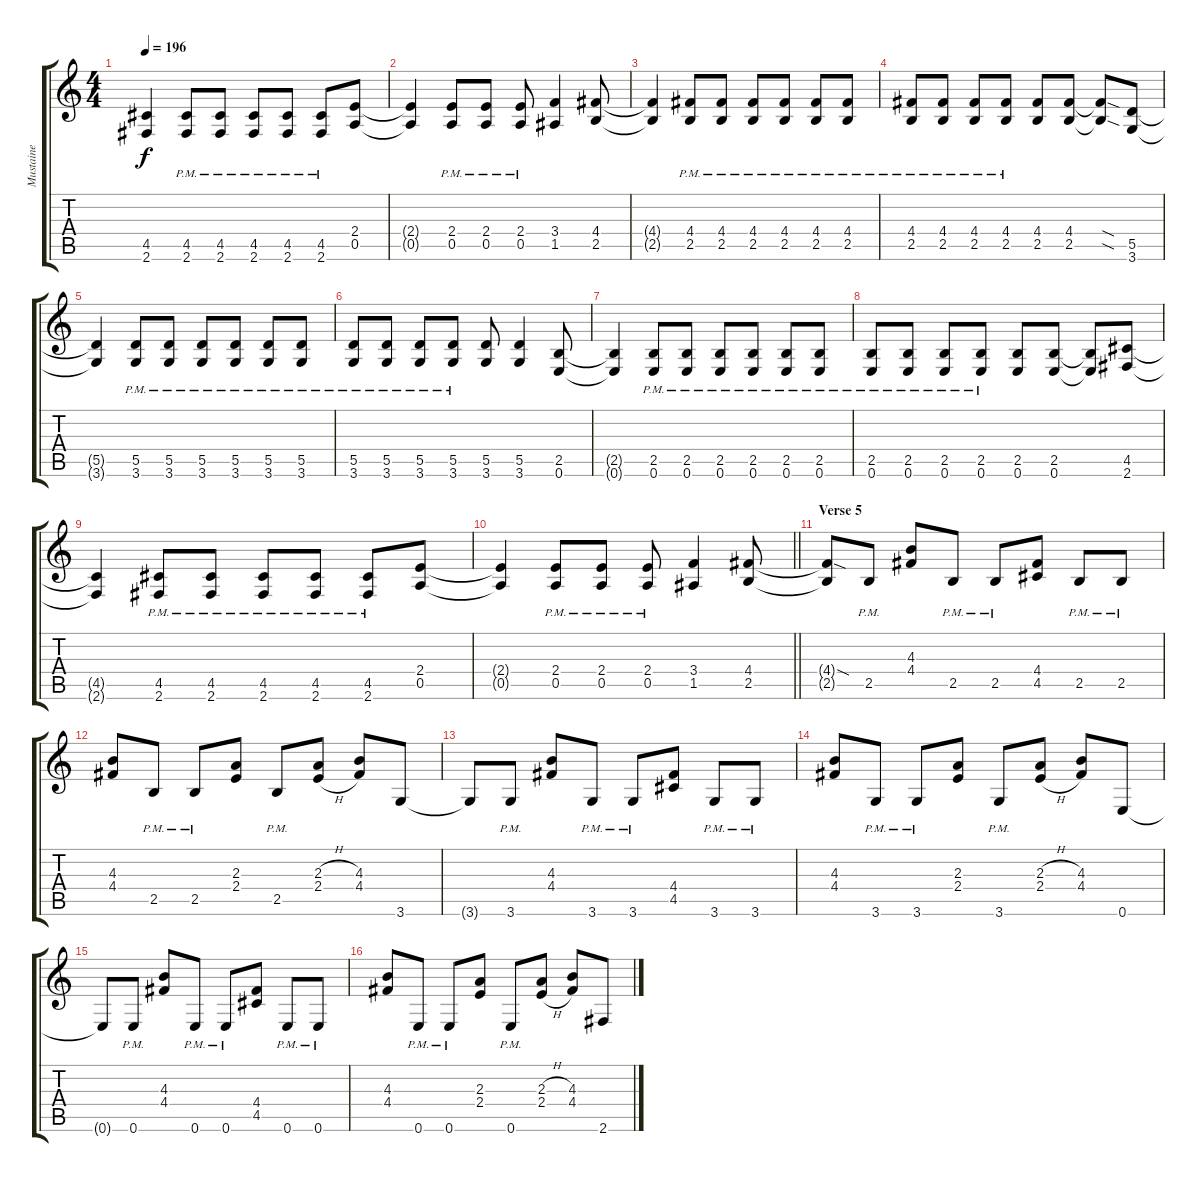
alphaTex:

\track ("Mustaine" "Mustaine") {instrument distortionguitar}
\staff {score tabs}
\tuning (E4 B3 G3 D3 A2 E2) {hide}
\ts (4 4)
\tempo 196
\clef g2
\ks c
(4.5{t} 2.6{t}).4{dy f} (4.5{pm} 2.6{pm}).8 (4.5{pm} 2.6{pm}).8 (4.5{pm} 2.6{pm}).8 (4.5{pm} 2.6{pm}).8 (4.5{pm} 2.6{pm}).8 (2.4 0.5).8 |
(2.4{t} 0.5{t}).4 (2.4{pm} 0.5{pm}).8 (2.4{pm} 0.5{pm}).8 (2.4{pm} 0.5{pm}).8 (3.4 1.5).4 (4.4 2.5).8 |
(4.4{t} 2.5{t}).4 (4.4{pm} 2.5{pm}).8 (4.4{pm} 2.5{pm}).8 (4.4{pm} 2.5{pm}).8 (4.4{pm} 2.5{pm}).8 (4.4{pm} 2.5{pm}).8 (4.4{pm} 2.5{pm}).8 |
(4.4{pm} 2.5{pm}).8 (4.4{pm} 2.5{pm}).8 (4.4{pm} 2.5{pm}).8 (4.4{pm} 2.5{pm}).8 (4.4 2.5).8 (4.4 2.5).8 (4.4{sod t} 2.5{sod t}).8 (5.5 3.6).8 |
(5.5{t} 3.6{t}).4 (5.5{pm} 3.6{pm}).8 (5.5{pm} 3.6{pm}).8 (5.5{pm} 3.6{pm}).8 (5.5{pm} 3.6{pm}).8 (5.5{pm} 3.6{pm}).8 (5.5{pm} 3.6{pm}).8 |
(5.5{pm} 3.6{pm}).8 (5.5{pm} 3.6{pm}).8 (5.5{pm} 3.6{pm}).8 (5.5{pm} 3.6{pm}).8 (5.5 3.6).8 (5.5 3.6).4 (2.5 0.6).8 |
(2.5{t} 0.6{t}).4 (2.5{pm} 0.6{pm}).8 (2.5{pm} 0.6{pm}).8 (2.5{pm} 0.6{pm}).8 (2.5{pm} 0.6{pm}).8 (2.5{pm} 0.6{pm}).8 (2.5{pm} 0.6{pm}).8 |
(2.5{pm} 0.6{pm}).8 (2.5{pm} 0.6{pm}).8 (2.5{pm} 0.6{pm}).8 (2.5{pm} 0.6{pm}).8 (2.5 0.6).8 (2.5 0.6).8 (2.5{t} 0.6{t}).8 (4.5 2.6).8 |
(4.5{t} 2.6{t}).4 (4.5{pm} 2.6{pm}).8 (4.5{pm} 2.6{pm}).8 (4.5{pm} 2.6{pm}).8 (4.5{pm} 2.6{pm}).8 (4.5{pm} 2.6{pm}).8 (2.4 0.5).8 |
\barLineRight lightlight
(2.4{t} 0.5{t}).4 (2.4{pm} 0.5{pm}).8 (2.4{pm} 0.5{pm}).8 (2.4{pm} 0.5{pm}).8 (3.4 1.5).4 (4.4 2.5).8 |
\section ("" "Verse 5")
(4.4{sod t} 2.5{t}).8 2.5{pm}.8 (4.3 4.4).8 2.5{pm}.8 2.5{pm}.8 (4.4 4.5).8 2.5{pm}.8 2.5{pm}.8 |
(4.3 4.4).8 2.5{pm}.8 2.5{pm}.8 (2.3 2.4).8 2.5{pm}.8 (2.3{h} 2.4{h}).8 (4.3 4.4).8 3.6.8 |
3.6{t}.8 3.6{pm}.8 (4.3 4.4).8 3.6{pm}.8 3.6{pm}.8 (4.4 4.5).8 3.6{pm}.8 3.6{pm}.8 |
(4.3 4.4).8 3.6{pm}.8 3.6{pm}.8 (2.3 2.4).8 3.6{pm}.8 (2.3{h} 2.4{h}).8 (4.3 4.4).8 0.6.8 |
0.6{t}.8 0.6{pm}.8 (4.3 4.4).8 0.6{pm}.8 0.6{pm}.8 (4.4 4.5).8 0.6{pm}.8 0.6{pm}.8 |
(4.3 4.4).8 0.6{pm}.8 0.6{pm}.8 (2.3 2.4).8 0.6{pm}.8 (2.3{h} 2.4{h}).8 (4.3 4.4).8 2.6.8
